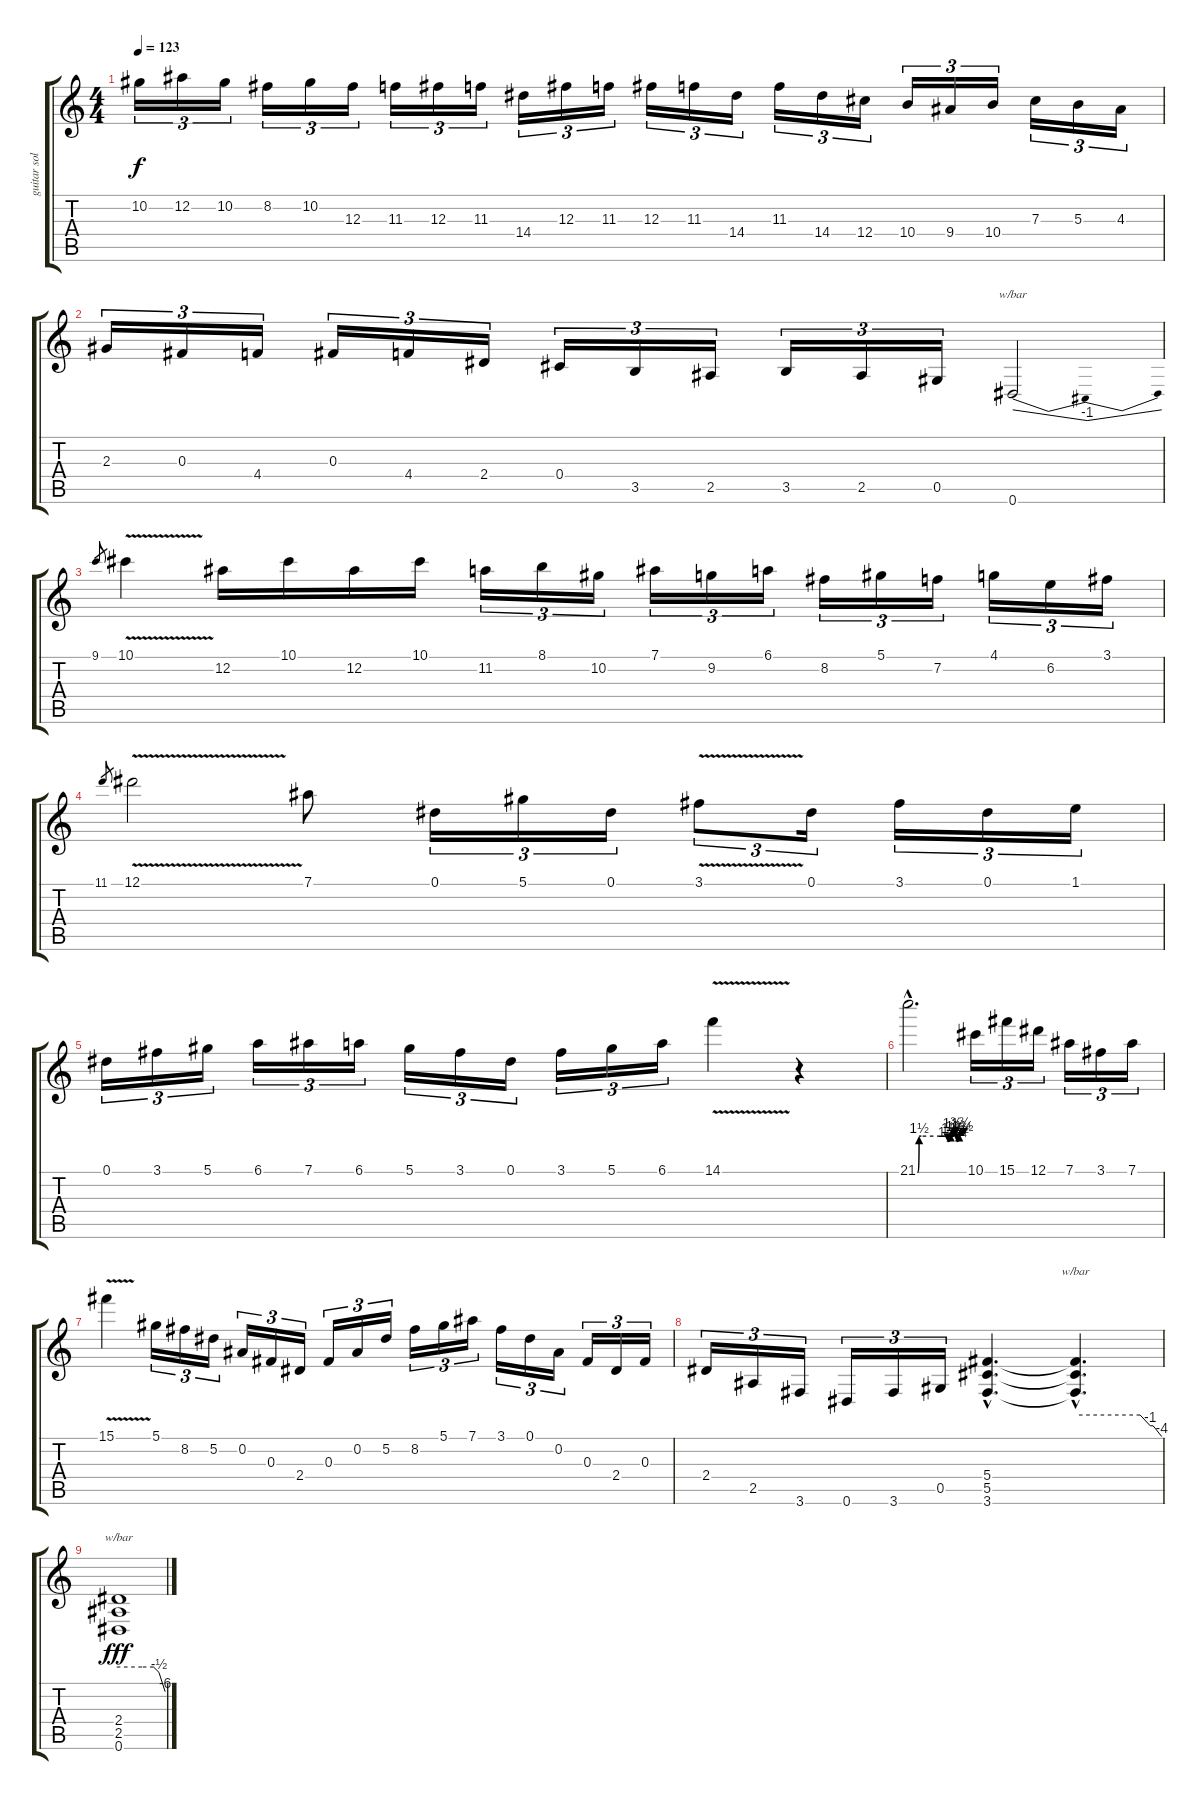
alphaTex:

\track ("guitar solo" "guitar sol") {instrument overdrivenguitar}
\staff {score tabs}
\tuning (Eb4 Bb3 Gb3 Db3 Ab2 Eb2) {hide}
\ts (4 4)
\tempo 123
\clef g2
\ks c
10.2.16{tu (3 2) dy f} 12.2.16{tu (3 2)} 10.2.16{tu (3 2)} 8.2.16{tu (3 2)} 10.2.16{tu (3 2)} 12.3.16{tu (3 2)} 11.3.16{tu (3 2)} 12.3.16{tu (3 2)} 11.3.16{tu (3 2)} 14.4.16{tu (3 2)} 12.3.16{tu (3 2)} 11.3.16{tu (3 2)} 12.3.16{tu (3 2)} 11.3.16{tu (3 2)} 14.4.16{tu (3 2)} 11.3.16{tu (3 2)} 14.4.16{tu (3 2)} 12.4.16{tu (3 2)} 10.4.16{tu (3 2)} 9.4.16{tu (3 2)} 10.4.16{tu (3 2)} 7.3.16{tu (3 2)} 5.3.16{tu (3 2)} 4.3.16{tu (3 2)} |
2.3.16{tu (3 2)} 0.3.16{tu (3 2)} 4.4.16{tu (3 2)} 0.3.16{tu (3 2)} 4.4.16{tu (3 2)} 2.4.16{tu (3 2)} 0.4.16{tu (3 2)} 3.5.16{tu (3 2)} 2.5.16{tu (3 2)} 3.5.16{tu (3 2)} 2.5.16{tu (3 2)} 0.5.16{tu (3 2)} 0.6.2{tbe (dip default 0 0 30 -4 60 0)} |
9.1.8{gr} 10.1{v}.4 12.2.16 10.1.16 12.2.16 10.1.16 11.2.16{tu (3 2)} 8.1.16{tu (3 2)} 10.2.16{tu (3 2)} 7.1.16{tu (3 2)} 9.2.16{tu (3 2)} 6.1.16{tu (3 2)} 8.2.16{tu (3 2)} 5.1.16{tu (3 2)} 7.2.16{tu (3 2)} 4.1.16{tu (3 2)} 6.2.16{tu (3 2)} 3.1.16{tu (3 2)} |
11.1.8{gr} 12.1{v}.2 7.1.8 0.1.16{tu (3 2)} 5.1.16{tu (3 2)} 0.1.16{tu (3 2)} 3.1{v}.8{tu (3 2)} 0.1.16{tu (3 2)} 3.1.16{tu (3 2)} 0.1.16{tu (3 2)} 1.1.16{tu (3 2)} |
0.1.16{tu (3 2)} 3.1.16{tu (3 2)} 5.1.16{tu (3 2)} 6.1.16{tu (3 2)} 7.1.16{tu (3 2)} 6.1.16{tu (3 2)} 5.1.16{tu (3 2)} 3.1.16{tu (3 2)} 0.1.16{tu (3 2)} 3.1.16{tu (3 2)} 5.1.16{tu (3 2)} 6.1.16{tu (3 2)} 14.1{v}.4 r.4 |
21.1{be (custom 0 0 2 6 5 6 30 6 37 6 39 5 43 6 45 7 49 6 51 5 54 6 56 7 60 6) hac}.2{d} 10.1.16{tu (3 2)} 15.1.16{tu (3 2)} 12.1.16{tu (3 2)} 7.1.16{tu (3 2)} 3.1.16{tu (3 2)} 7.1.16{tu (3 2)} |
15.1{v}.4 5.1.16{tu (3 2)} 8.2.16{tu (3 2)} 5.2.16{tu (3 2)} 0.2.16{tu (3 2)} 0.3.16{tu (3 2)} 2.4.16{tu (3 2)} 0.3.16{tu (3 2)} 0.2.16{tu (3 2)} 5.2.16{tu (3 2)} 8.2.16{tu (3 2)} 5.1.16{tu (3 2)} 7.1.16{tu (3 2)} 3.1.16{tu (3 2)} 0.1.16{tu (3 2)} 0.2.16{tu (3 2)} 0.3.16{tu (3 2)} 2.4.16{tu (3 2)} 0.3.16{tu (3 2)} |
2.4.16{tu (3 2)} 2.5.16{tu (3 2)} 3.6.16{tu (3 2)} 0.6.16{tu (3 2)} 3.6.16{tu (3 2)} 0.5.16{tu (3 2)} (5.4{hac} 5.5{hac} 3.6{hac}).4{d} (5.4{hac t} 5.5{hac t} 3.6{hac t}).4{d tbe (custom default 0 0 30 0 45 0 52 -4 54 -4 60 -16)} |
(2.4 2.5 0.6).1{tbe (custom default 0 0 30 0 45 0 52 -2 60 -24) dy fff}
